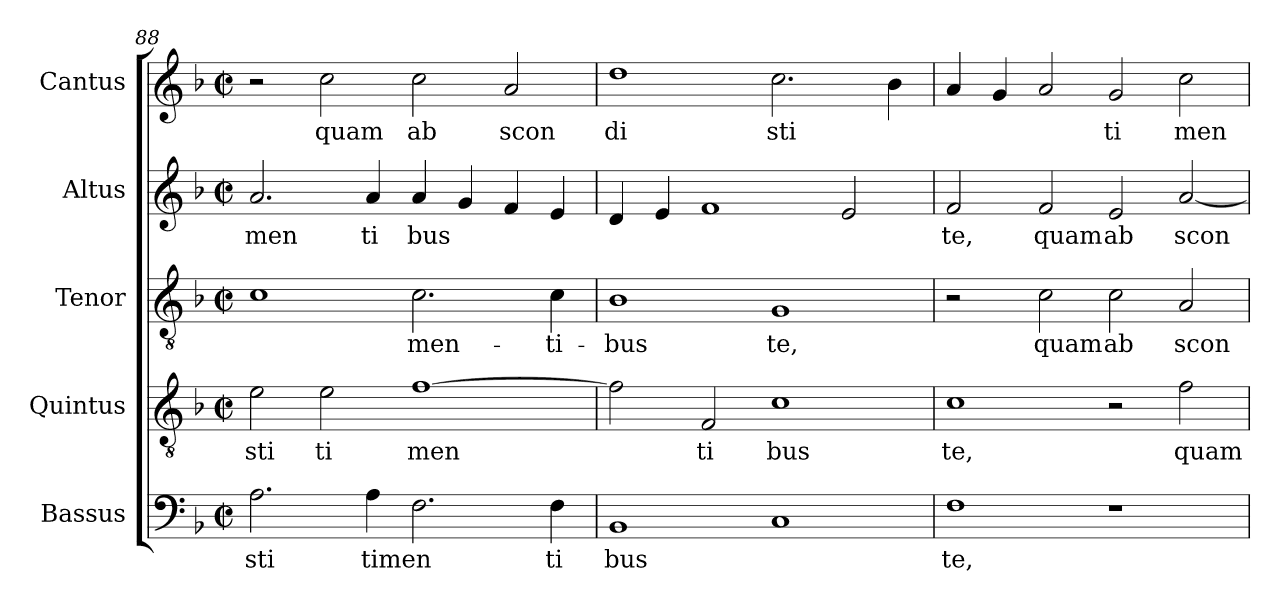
**kern	**text	**kern	**text	**kern	**text	**kern	**text	**kern	**text
*part5	*part5	*part4	*part4	*part3	*part3	*part2	*part2	*part1	*part1
*staff5	*staff5	*staff4	*staff4	*staff3	*staff3	*staff2	*staff2	*staff1	*staff1
*I"Bassus	*	*I"Quintus	*	*I"Tenor	*	*I"Altus	*	*I"Cantus	*
*clefF4	*	*clefGv2	*	*clefGv2	*	*clefG2	*	*clefG2	*
*k[b-]	*	*k[b-]	*	*k[b-]	*	*k[b-]	*	*k[b-]	*
*F:	*	*F:	*	*F:	*	*F:	*	*F:	*
*M2/2	*	*M2/2	*	*M2/2	*	*M2/2	*	*M2/2	*
*met(c|)	*	*met(c|)	*	*met(c|)	*	*met(c|)	*	*met(c|)	*
=88	=88	=88	=88	=88	=88	=88	=88	=88	=88
!	!LO:LY:b:cj	!	!LO:LY:b:cj	!	!LO:LY:b:cj	!	!LO:LY:b:cj	!	!
2.A\	sti	2e\	sti	1c	--	2.a/	men	2r	.
!	!	!	!LO:LY:b:cj	!	!	!	!	!	!LO:LY:b:cj
.	.	2e\	ti	.	.	.	.	2cc\	quam
!	!LO:LY:b:cj	!	!	!	!	!	!LO:LY:b:cj	!	!
4A\	timen	.	.	.	.	4a/	ti	.	.
!	!LO:LY:b:cj	!	!LO:LY:b:cj	!	!LO:LY:b:cj	!	!LO:LY:b:cj	!	!LO:LY:b:cj
2.F\	.	[>1f	men	2.c\	-men-	4a/	bus	2cc\	ab
!	!	!	!	!	!	!	!LO:LY:b:cj	!	!
.	.	.	.	.	.	4g/	.	.	.
!	!	!	!	!	!	!	!LO:LY:b:cj	!	!LO:LY:b:cj
.	.	.	.	.	.	4f/	.	2a/	scon
!	!LO:LY:b:cj	!	!	!	!LO:LY:b:cj	!	!LO:LY:b:cj	!	!
4F\	ti	.	.	4c\	-ti-	4e/	.	.	.
=89	=89	=89	=89	=89	=89	=89	=89	=89	=89
!	!LO:LY:b:cj	!	!LO:LY:b:cj	!	!LO:LY:b:cj	!	!LO:LY:b:cj	!	!LO:LY:b:cj
1BB-	bus	2f\]	.	1B-	-bus	4d/	.	1dd	di
!	!	!	!	!	!	!	!LO:LY:b:cj	!	!
.	.	.	.	.	.	4e/	.	.	.
!	!	!	!LO:LY:b:cj	!	!	!	!LO:LY:b:cj	!	!
.	.	2F/	ti	.	.	1f	.	.	.
!	!LO:LY:b:cj	!	!LO:LY:b:cj	!	!LO:LY:b:cj	!	!	!	!LO:LY:b:cj
1C	.	1c	bus	1G	te,	.	.	2.cc\	sti
!	!	!	!	!	!	!	!LO:LY:b:cj	!	!
.	.	.	.	.	.	2e/	.	.	.
!	!	!	!	!	!	!	!	!	!LO:LY:b:cj
.	.	.	.	.	.	.	.	4b-\	.
=90	=90	=90	=90	=90	=90	=90	=90	=90	=90
!	!LO:LY:b:cj	!	!LO:LY:b:cj	!	!	!	!LO:LY:b:cj	!	!LO:LY:b:cj
1F	te,	1c	te,	2r	.	2f/	te,	4a/	.
!	!	!	!	!	!	!	!	!	!LO:LY:b:cj
.	.	.	.	.	.	.	.	4g/	.
!	!	!	!	!	!LO:LY:b:cj	!	!LO:LY:b:cj	!	!LO:LY:b:cj
.	.	.	.	2c\	quam	2f/	quam	2a/	.
!	!	!	!	!	!LO:LY:b:cj	!	!LO:LY:b:cj	!	!LO:LY:b:cj
1r	.	2r	.	2c\	ab	2e/	ab	2g/	ti
!	!	!	!LO:LY:b:cj	!	!LO:LY:b:cj	!	!LO:LY:b:cj	!	!LO:LY:b:cj
.	.	2f\	quam	2A/	scon-	[<2a/	scon	2cc\	men
=	=	=	=	=	=	=	=	=	=
*-	*-	*-	*-	*-	*-	*-	*-	*-	*-
